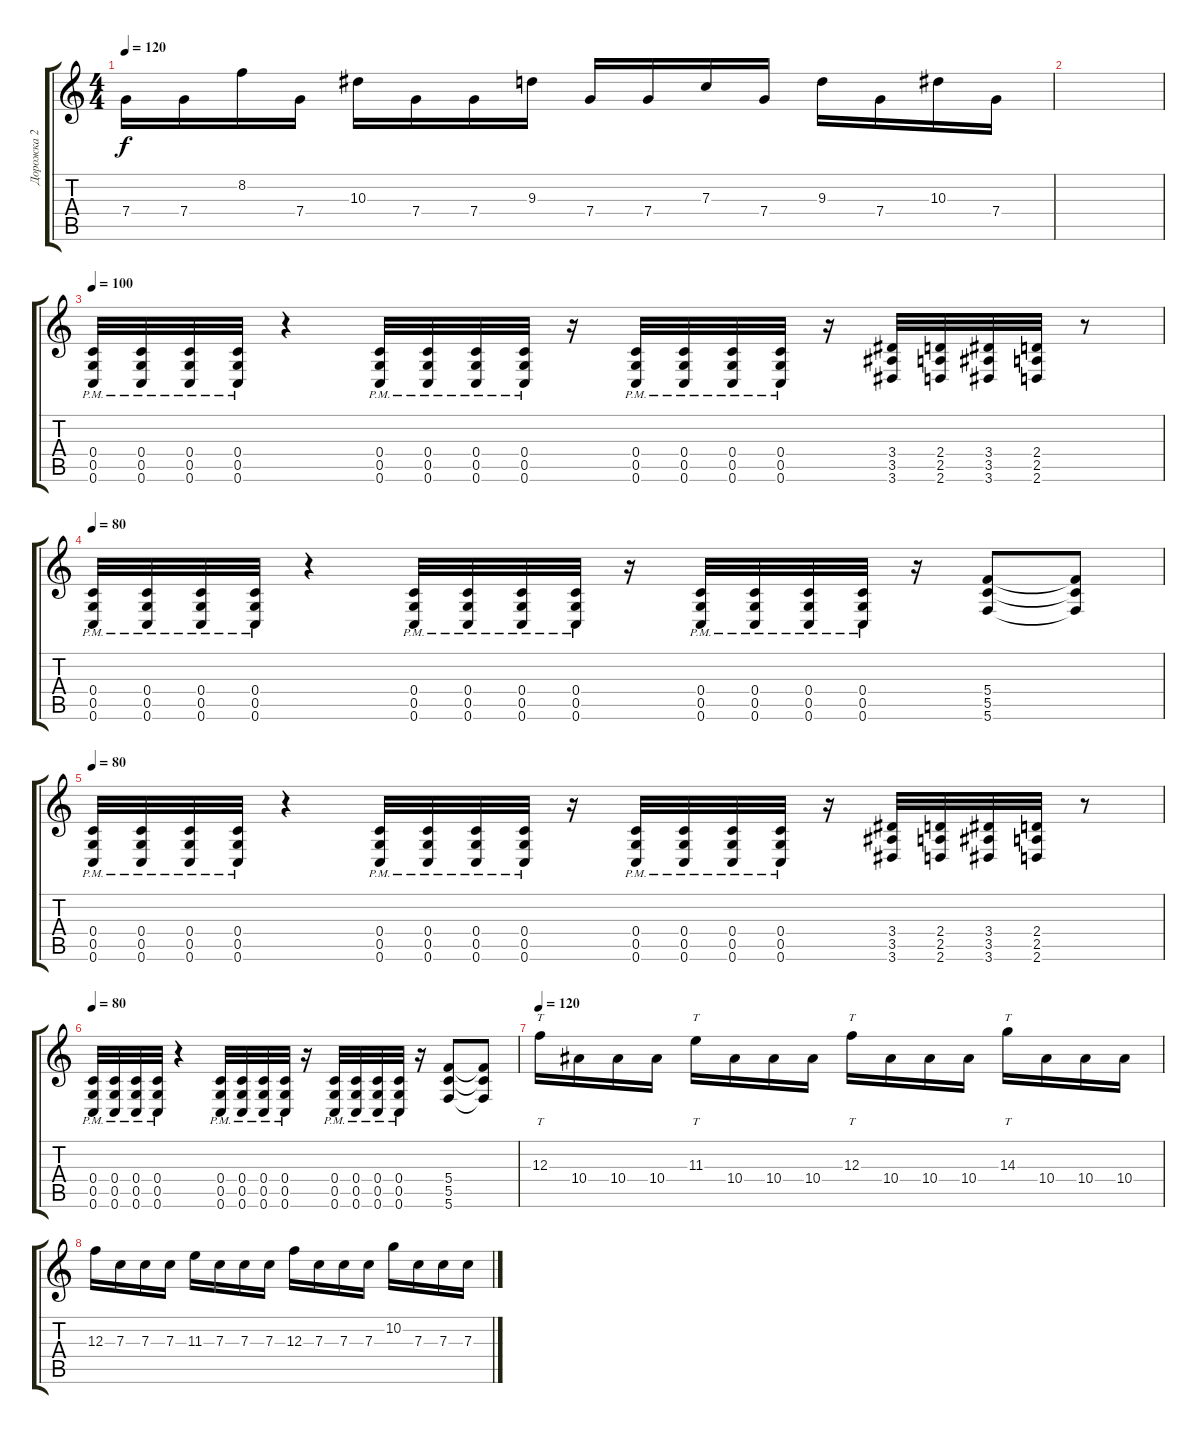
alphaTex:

\track ("Дорожка 2" "Дорожка 2") {instrument distortionguitar}
\staff {score tabs}
\tuning (D4 A3 F3 C3 G2 C2) {hide}
\ts (4 4)
\tempo 120
\clef g2
\ks c
7.4.16{dy f} 7.4.16 8.2.16 7.4.16 10.3.16 7.4.16 7.4.16 9.3.16 7.4.16 7.4.16 7.3.16 7.4.16 9.3.16 7.4.16 10.3.16 7.4.16 |
|
\tempo 80
\tempo 100
(0.4{pm} 0.5 0.6).32 (0.4{pm} 0.5 0.6).32 (0.4{pm} 0.5 0.6).32 (0.4{pm} 0.5 0.6).32 r.4 (0.4{pm} 0.5 0.6).32 (0.4{pm} 0.5 0.6).32 (0.4{pm} 0.5 0.6).32 (0.4{pm} 0.5 0.6).32 r.16 (0.4{pm} 0.5 0.6).32 (0.4{pm} 0.5 0.6).32 (0.4{pm} 0.5 0.6).32 (0.4{pm} 0.5 0.6).32 r.16 (3.4 3.5 3.6).32 (2.4 2.5 2.6).32 (3.4 3.5 3.6).32 (2.4 2.5 2.6).32 r.8 |
\tempo 80
(0.4{pm} 0.5 0.6).32 (0.4{pm} 0.5 0.6).32 (0.4{pm} 0.5 0.6).32 (0.4{pm} 0.5 0.6).32 r.4 (0.4{pm} 0.5 0.6).32 (0.4{pm} 0.5 0.6).32 (0.4{pm} 0.5 0.6).32 (0.4{pm} 0.5 0.6).32 r.16 (0.4{pm} 0.5 0.6).32 (0.4{pm} 0.5 0.6).32 (0.4{pm} 0.5 0.6).32 (0.4{pm} 0.5 0.6).32 r.16 (5.4 5.5 5.6).8 (5.4{t} 5.5{t} 5.6{t}).8 |
\tempo 80
(0.4{pm} 0.5 0.6).32 (0.4{pm} 0.5 0.6).32 (0.4{pm} 0.5 0.6).32 (0.4{pm} 0.5 0.6).32 r.4 (0.4{pm} 0.5 0.6).32 (0.4{pm} 0.5 0.6).32 (0.4{pm} 0.5 0.6).32 (0.4{pm} 0.5 0.6).32 r.16 (0.4{pm} 0.5 0.6).32 (0.4{pm} 0.5 0.6).32 (0.4{pm} 0.5 0.6).32 (0.4{pm} 0.5 0.6).32 r.16 (3.4 3.5 3.6).32 (2.4 2.5 2.6).32 (3.4 3.5 3.6).32 (2.4 2.5 2.6).32 r.8 |
\tempo 80
(0.4{pm} 0.5 0.6).32 (0.4{pm} 0.5 0.6).32 (0.4{pm} 0.5 0.6).32 (0.4{pm} 0.5 0.6).32 r.4 (0.4{pm} 0.5 0.6).32 (0.4{pm} 0.5 0.6).32 (0.4{pm} 0.5 0.6).32 (0.4{pm} 0.5 0.6).32 r.16 (0.4{pm} 0.5 0.6).32 (0.4{pm} 0.5 0.6).32 (0.4{pm} 0.5 0.6).32 (0.4{pm} 0.5 0.6).32 r.16 (5.4 5.5 5.6).8 (5.4{t} 5.5{t} 5.6{t}).8 |
\tempo 120
12.3.16{tt} 10.4.16 10.4.16 10.4.16 11.3.16{tt} 10.4.16 10.4.16 10.4.16 12.3.16{tt} 10.4.16 10.4.16 10.4.16 14.3.16{tt} 10.4.16 10.4.16 10.4.16 |
12.3.16 7.3.16 7.3.16 7.3.16 11.3.16 7.3.16 7.3.16 7.3.16 12.3.16 7.3.16 7.3.16 7.3.16 10.2.16 7.3.16 7.3.16 7.3.16
